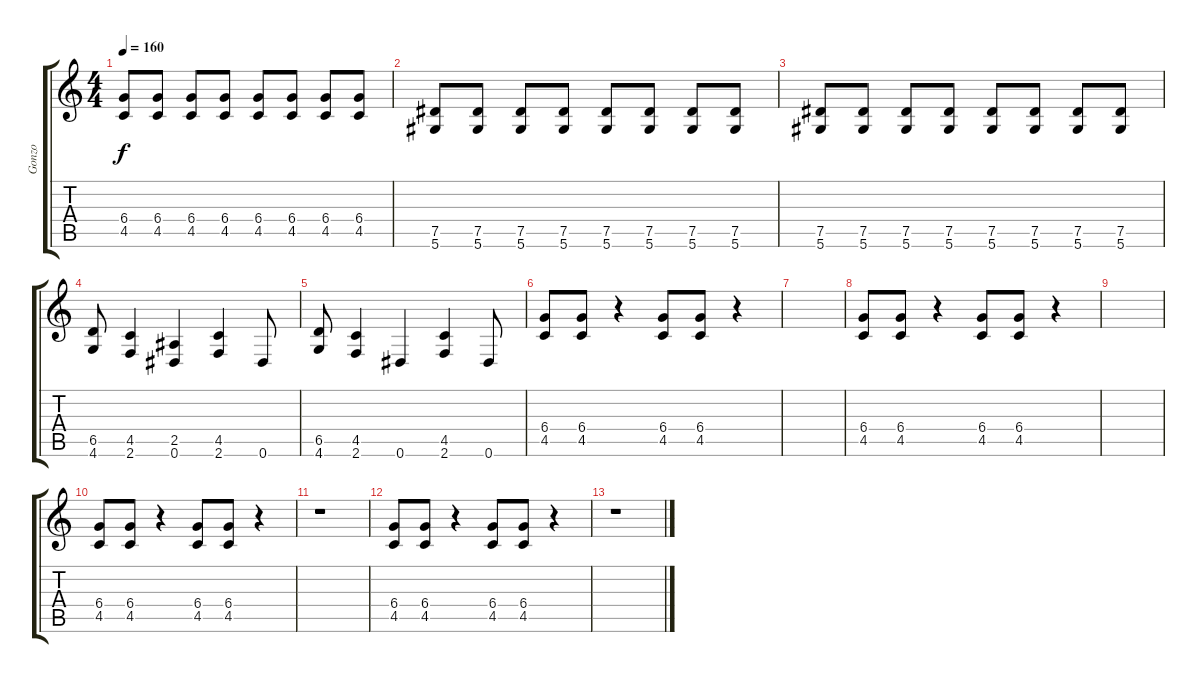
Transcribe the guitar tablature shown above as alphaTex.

\track ("Gonzo" "Gonzo") {instrument distortionguitar}
\staff {score tabs}
\tuning (Eb4 Bb3 Gb3 Db3 Ab2 Eb2) {hide}
\ts (4 4)
\tempo 160
\clef g2
\ks c
(6.4 4.5).8{dy f} (6.4 4.5).8 (6.4 4.5).8 (6.4 4.5).8 (6.4 4.5).8 (6.4 4.5).8 (6.4 4.5).8 (6.4 4.5).8 |
(7.5 5.6).8 (7.5 5.6).8 (7.5 5.6).8 (7.5 5.6).8 (7.5 5.6).8 (7.5 5.6).8 (7.5 5.6).8 (7.5 5.6).8 |
(7.5 5.6).8 (7.5 5.6).8 (7.5 5.6).8 (7.5 5.6).8 (7.5 5.6).8 (7.5 5.6).8 (7.5 5.6).8 (7.5 5.6).8 |
(6.5 4.6).8 (4.5 2.6).4 (2.5 0.6).4 (4.5 2.6).4 0.6.8 |
(6.5 4.6).8 (4.5 2.6).4 0.6.4 (4.5 2.6).4 0.6.8 |
(6.4 4.5).8 (6.4 4.5).8 r.4 (6.4 4.5).8 (6.4 4.5).8 r.4 |
|
(6.4 4.5).8 (6.4 4.5).8 r.4 (6.4 4.5).8 (6.4 4.5).8 r.4 |
|
(6.4 4.5).8 (6.4 4.5).8 r.4 (6.4 4.5).8 (6.4 4.5).8 r.4 |
r.1 |
(6.4 4.5).8 (6.4 4.5).8 r.4 (6.4 4.5).8 (6.4 4.5).8 r.4 |
r.1
